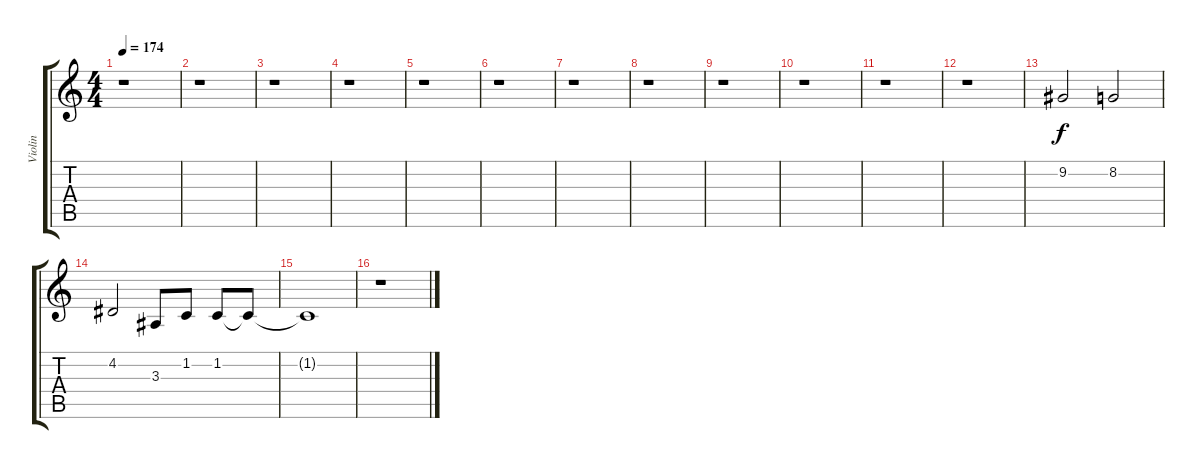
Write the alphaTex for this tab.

\track ("Violin" "Violin") {instrument violin}
\staff {score tabs}
\tuning (E4 B3 G3 D3 A2 E2) {hide}
\ts (4 4)
\tempo 174
\clef g2
\ks c
r.1{dy f} |
r.1 |
r.1 |
r.1 |
r.1 |
r.1 |
r.1 |
r.1 |
r.1 |
r.1 |
r.1 |
r.1 |
9.2.2 8.2.2 |
4.2.2 3.3.8 1.2.8 1.2.8 1.2{t}.8 |
1.2{t}.1 |
r.1
